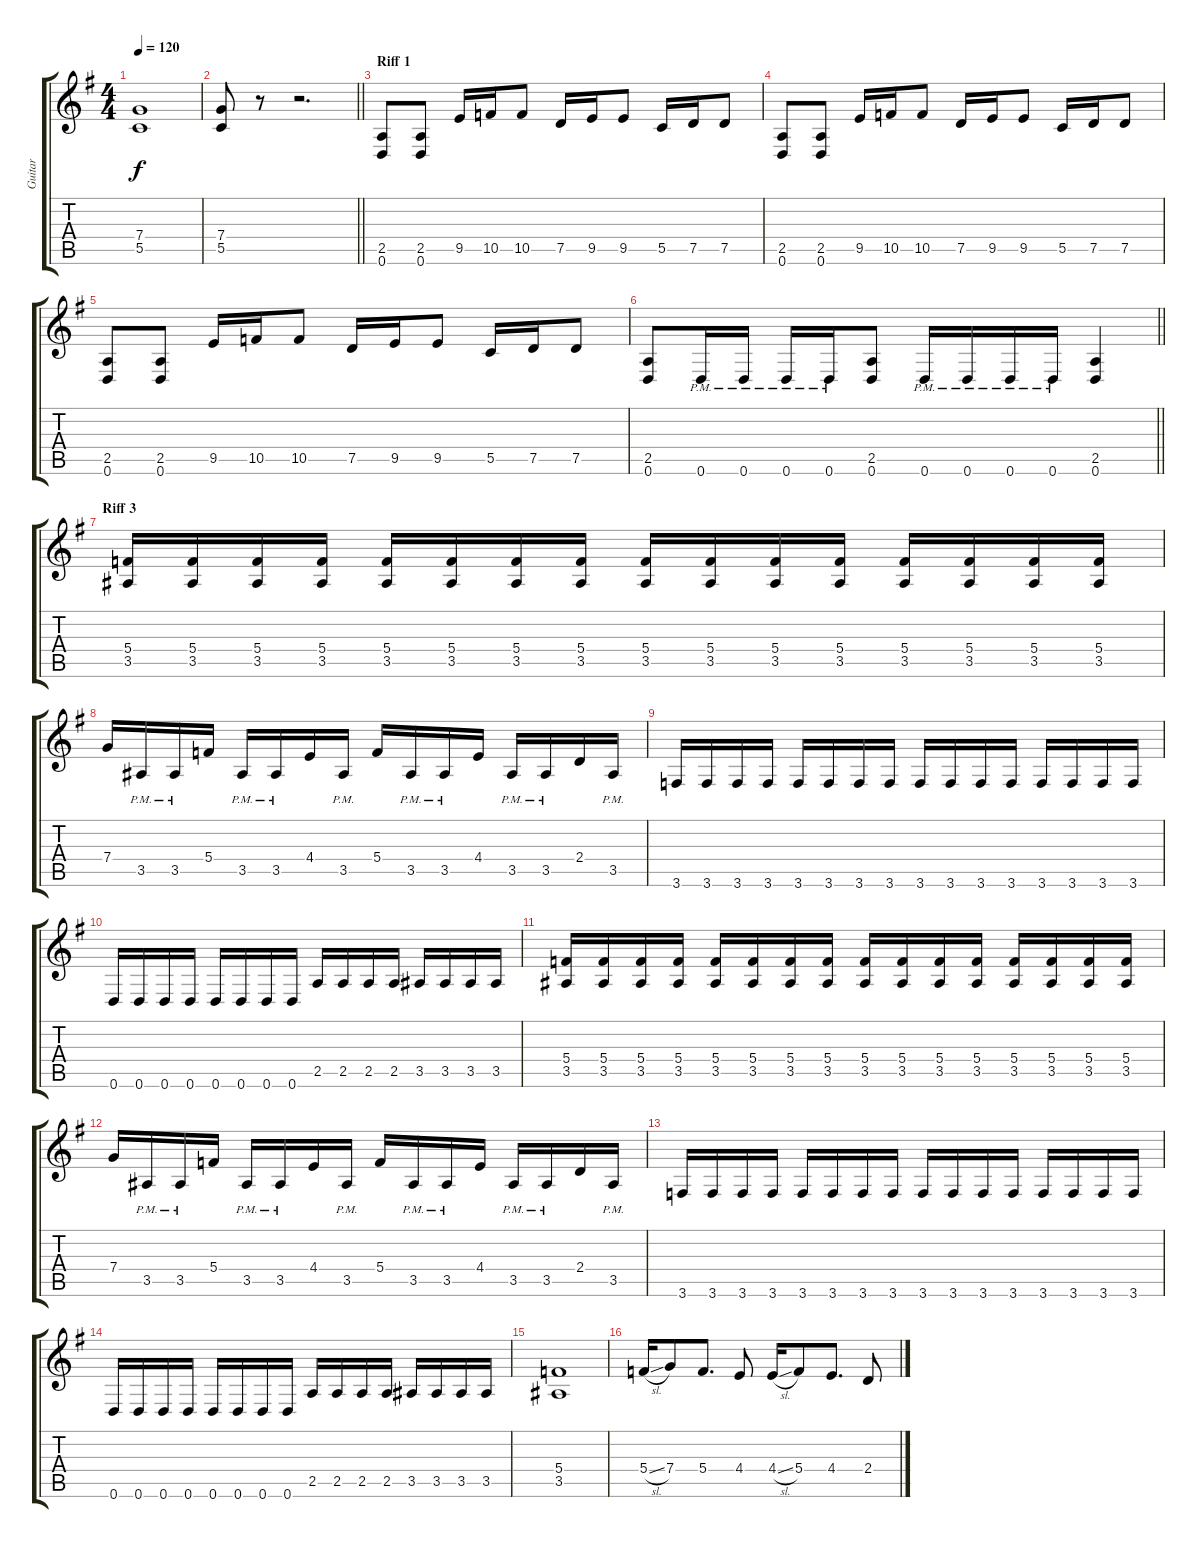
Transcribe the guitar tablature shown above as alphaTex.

\track ("Guitar" "Guitar") {instrument distortionguitar}
\staff {score tabs}
\tuning (D4 A3 F3 C3 G2 D2) {hide}
\ts (4 4)
\tempo 120
\clef g2
\ks eminor
(7.4 5.5).1{dy f} |
\barLineRight lightlight
(7.4 5.5).8 r.8 r.2{d} |
\section ("" "Riff 1")
(2.5 0.6).8 (2.5 0.6).8 9.5.16 10.5.16 10.5.8 7.5.16 9.5.16 9.5.8 5.5.16 7.5.16 7.5.8 |
(2.5 0.6).8 (2.5 0.6).8 9.5.16 10.5.16 10.5.8 7.5.16 9.5.16 9.5.8 5.5.16 7.5.16 7.5.8 |
(2.5 0.6).8 (2.5 0.6).8 9.5.16 10.5.16 10.5.8 7.5.16 9.5.16 9.5.8 5.5.16 7.5.16 7.5.8 |
\barLineRight lightlight
(2.5 0.6).8 0.6{pm}.16 0.6{pm}.16 0.6{pm}.16 0.6{pm}.16 (2.5 0.6).8 0.6{pm}.16 0.6{pm}.16 0.6{pm}.16 0.6{pm}.16 (2.5 0.6).4 |
\section ("" "Riff 3")
(5.4 3.5).16 (5.4 3.5).16 (5.4 3.5).16 (5.4 3.5).16 (5.4 3.5).16 (5.4 3.5).16 (5.4 3.5).16 (5.4 3.5).16 (5.4 3.5).16 (5.4 3.5).16 (5.4 3.5).16 (5.4 3.5).16 (5.4 3.5).16 (5.4 3.5).16 (5.4 3.5).16 (5.4 3.5).16 |
7.4.16 3.5{pm}.16 3.5{pm}.16 5.4.16 3.5{pm}.16 3.5{pm}.16 4.4.16 3.5{pm}.16 5.4.16 3.5{pm}.16 3.5{pm}.16 4.4.16 3.5{pm}.16 3.5{pm}.16 2.4.16 3.5{pm}.16 |
3.6.16 3.6.16 3.6.16 3.6.16 3.6.16 3.6.16 3.6.16 3.6.16 3.6.16 3.6.16 3.6.16 3.6.16 3.6.16 3.6.16 3.6.16 3.6.16 |
0.6.16 0.6.16 0.6.16 0.6.16 0.6.16 0.6.16 0.6.16 0.6.16 2.5.16 2.5.16 2.5.16 2.5.16 3.5.16 3.5.16 3.5.16 3.5.16 |
(5.4 3.5).16 (5.4 3.5).16 (5.4 3.5).16 (5.4 3.5).16 (5.4 3.5).16 (5.4 3.5).16 (5.4 3.5).16 (5.4 3.5).16 (5.4 3.5).16 (5.4 3.5).16 (5.4 3.5).16 (5.4 3.5).16 (5.4 3.5).16 (5.4 3.5).16 (5.4 3.5).16 (5.4 3.5).16 |
7.4.16 3.5{pm}.16 3.5{pm}.16 5.4.16 3.5{pm}.16 3.5{pm}.16 4.4.16 3.5{pm}.16 5.4.16 3.5{pm}.16 3.5{pm}.16 4.4.16 3.5{pm}.16 3.5{pm}.16 2.4.16 3.5{pm}.16 |
3.6.16 3.6.16 3.6.16 3.6.16 3.6.16 3.6.16 3.6.16 3.6.16 3.6.16 3.6.16 3.6.16 3.6.16 3.6.16 3.6.16 3.6.16 3.6.16 |
0.6.16 0.6.16 0.6.16 0.6.16 0.6.16 0.6.16 0.6.16 0.6.16 2.5.16 2.5.16 2.5.16 2.5.16 3.5.16 3.5.16 3.5.16 3.5.16 |
(5.4 3.5).1 |
5.4{sl}.16 7.4.8 5.4.8{d} 4.4.8 4.4{sl}.16 5.4.8 4.4.8{d} 2.4.8
